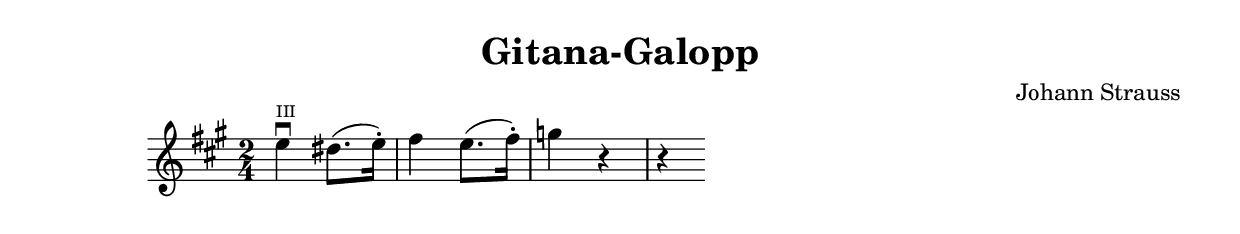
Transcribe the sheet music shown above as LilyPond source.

\version "2.18.0"  % necessary for upgrading to future LilyPond versions.

\header{
  title = "Gitana-Galopp"
  composer = "Johann Strauss"
}


\relative c' {
  \key a \major
  \time 2/4
  
  e'4^\markup{\teeny "III"} \downbow dis8. (e16-.) 
  fis4 e8. (fis16-.)  
  g4 r4
  r4 
}